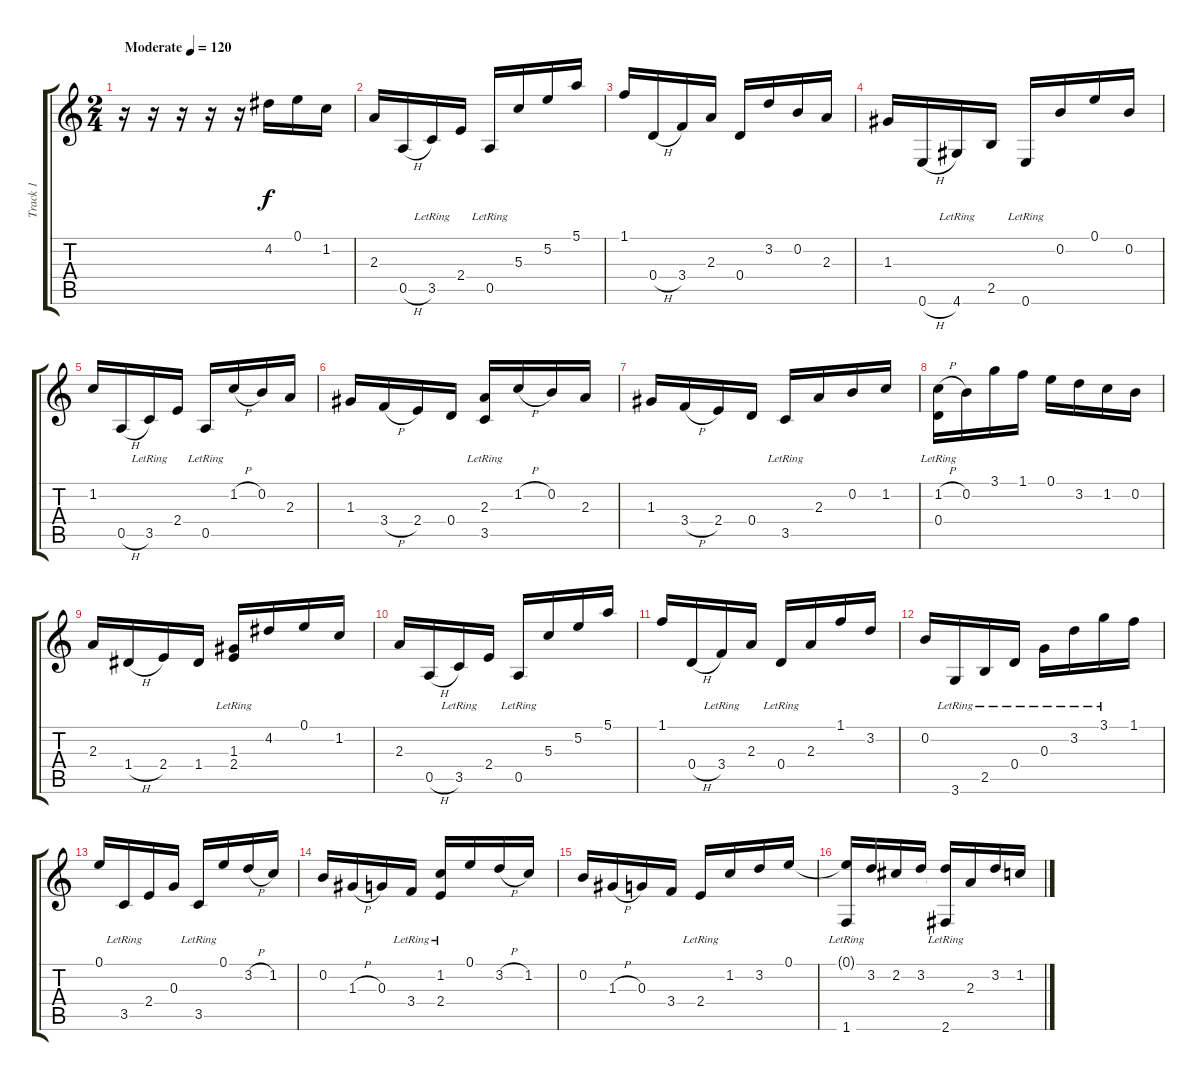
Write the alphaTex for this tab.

\track ("Track 1" "Track 1") {instrument acousticguitarnylon}
\staff {score tabs}
\tuning (E4 B3 G3 D3 A2 E2) {hide}
\ts (2 4)
\tempo (120 "Moderate")
\clef g2
\ks c
r.16{dy f instrument acousticguitarnylon} r.16 r.16 r.16 r.16 4.2.16 0.1.16 1.2.16 |
2.3.16 0.5{h}.16 3.5{lr}.16 2.4.16 0.5{lr}.16 5.3.16 5.2.16 5.1.16 |
1.1.16 0.4{h}.16 3.4.16 2.3.16 0.4.16 3.2.16 0.2.16 2.3.16 |
1.3.16 0.6{h}.16 4.6{lr}.16 2.5.16 0.6{lr}.16 0.2.16 0.1.16 0.2.16 |
1.2.16 0.5{h}.16 3.5{lr}.16 2.4.16 0.5{lr}.16 1.2{h}.16 0.2.16 2.3.16 |
1.3.16 3.4{h}.16 2.4.16 0.4.16 (2.3 3.5{lr}).16 1.2{h}.16 0.2.16 2.3.16 |
1.3.16 3.4{h}.16 2.4.16 0.4.16 3.5{lr}.16 2.3.16 0.2.16 1.2.16 |
(1.2{h} 0.4{lr}).16 0.2.16 3.1.16 1.1.16 0.1.16 3.2.16 1.2.16 0.2.16 |
2.3.16 1.4{h}.16 2.4.16 1.4.16 (1.3 2.4{lr}).16 4.2.16 0.1.16 1.2.16 |
2.3.16 0.5{h}.16 3.5{lr}.16 2.4.16 0.5{lr}.16 5.3.16 5.2.16 5.1.16 |
1.1.16 0.4{h}.16 3.4{lr}.16 2.3.16 0.4{lr}.16 2.3.16 1.1.16 3.2.16 |
0.2.16 3.6{lr}.16 2.5{lr}.16 0.4{lr}.16 0.3{lr}.16 3.2{lr}.16 3.1{lr}.16 1.1.16 |
0.1.16 3.5{lr}.16 2.4.16 0.3.16 3.5{lr}.16 0.1.16 3.2{h}.16 1.2.16 |
0.2.16 1.3{h}.16 0.3.16 3.4{lr}.16 (1.2 2.4{lr}).16 0.1.16 3.2{h}.16 1.2.16 |
0.2.16 1.3{h}.16 0.3.16 3.4.16 2.4{lr}.16 1.2.16 3.2.16 0.1.16 |
(0.1{t} 1.6{lr}).16 3.2.16 2.2.16 3.2.16 (3.2{t} 2.6{lr}).16 2.3.16 3.2.16 1.2.16
